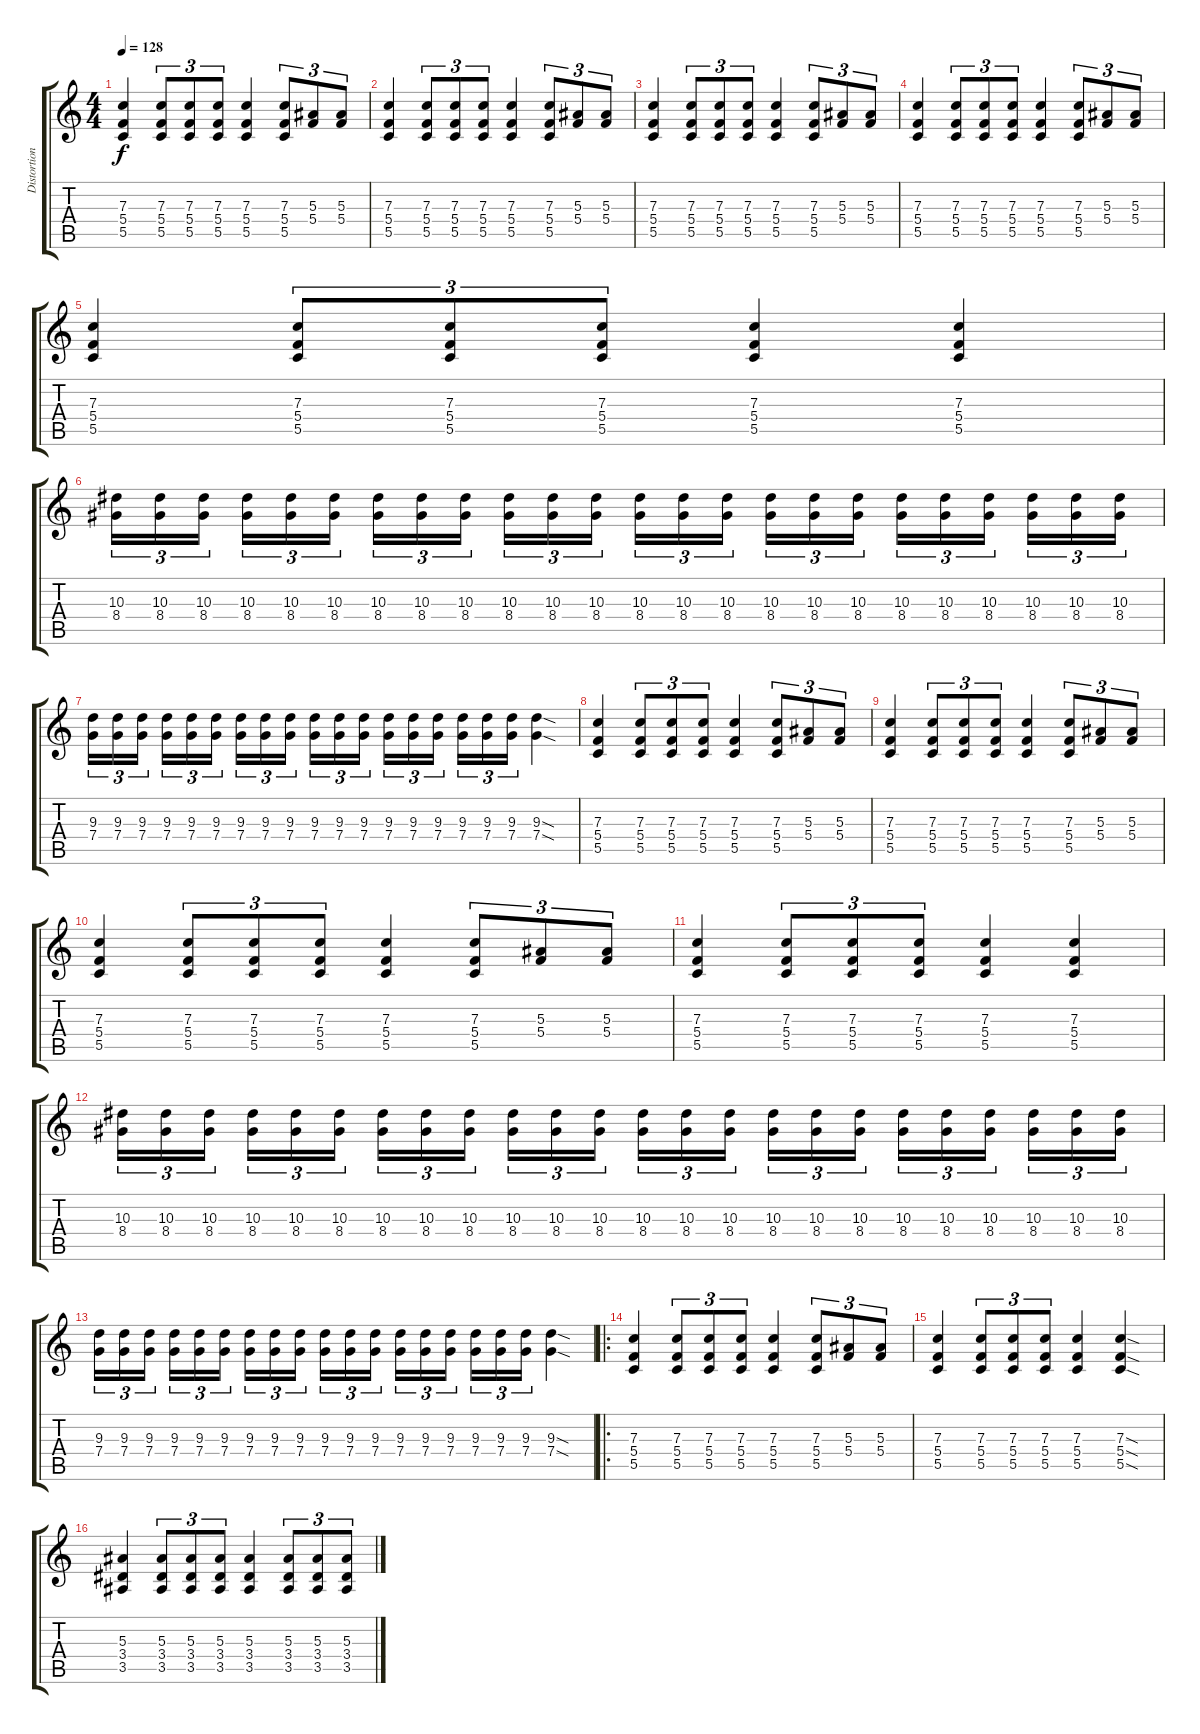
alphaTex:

\track ("Distortion Guitar 2" "Distortion") {instrument distortionguitar}
\staff {score tabs}
\tuning (D4 A3 F3 C3 G2 D2) {hide}
\ts (4 4)
\tempo 128
\clef g2
\ks c
(7.3 5.4 5.5).4{dy f} (7.3 5.4 5.5).8{tu (3 2)} (7.3 5.4 5.5).8{tu (3 2)} (7.3 5.4 5.5).8{tu (3 2)} (7.3 5.4 5.5).4 (7.3 5.4 5.5).8{tu (3 2)} (5.3 5.4).8{tu (3 2)} (5.3 5.4).8{tu (3 2)} |
(7.3 5.4 5.5).4 (7.3 5.4 5.5).8{tu (3 2)} (7.3 5.4 5.5).8{tu (3 2)} (7.3 5.4 5.5).8{tu (3 2)} (7.3 5.4 5.5).4 (7.3 5.4 5.5).8{tu (3 2)} (5.3 5.4).8{tu (3 2)} (5.3 5.4).8{tu (3 2)} |
(7.3 5.4 5.5).4 (7.3 5.4 5.5).8{tu (3 2)} (7.3 5.4 5.5).8{tu (3 2)} (7.3 5.4 5.5).8{tu (3 2)} (7.3 5.4 5.5).4 (7.3 5.4 5.5).8{tu (3 2)} (5.3 5.4).8{tu (3 2)} (5.3 5.4).8{tu (3 2)} |
(7.3 5.4 5.5).4 (7.3 5.4 5.5).8{tu (3 2)} (7.3 5.4 5.5).8{tu (3 2)} (7.3 5.4 5.5).8{tu (3 2)} (7.3 5.4 5.5).4 (7.3 5.4 5.5).8{tu (3 2)} (5.3 5.4).8{tu (3 2)} (5.3 5.4).8{tu (3 2)} |
(7.3 5.4 5.5).4 (7.3 5.4 5.5).8{tu (3 2)} (7.3 5.4 5.5).8{tu (3 2)} (7.3 5.4 5.5).8{tu (3 2)} (7.3 5.4 5.5).4 (7.3 5.4 5.5).4 |
(10.3 8.4).16{tu (3 2)} (10.3 8.4).16{tu (3 2)} (10.3 8.4).16{tu (3 2)} (10.3 8.4).16{tu (3 2)} (10.3 8.4).16{tu (3 2)} (10.3 8.4).16{tu (3 2)} (10.3 8.4).16{tu (3 2)} (10.3 8.4).16{tu (3 2)} (10.3 8.4).16{tu (3 2)} (10.3 8.4).16{tu (3 2)} (10.3 8.4).16{tu (3 2)} (10.3 8.4).16{tu (3 2)} (10.3 8.4).16{tu (3 2)} (10.3 8.4).16{tu (3 2)} (10.3 8.4).16{tu (3 2)} (10.3 8.4).16{tu (3 2)} (10.3 8.4).16{tu (3 2)} (10.3 8.4).16{tu (3 2)} (10.3 8.4).16{tu (3 2)} (10.3 8.4).16{tu (3 2)} (10.3 8.4).16{tu (3 2)} (10.3 8.4).16{tu (3 2)} (10.3 8.4).16{tu (3 2)} (10.3 8.4).16{tu (3 2)} |
(9.3 7.4).16{tu (3 2)} (9.3 7.4).16{tu (3 2)} (9.3 7.4).16{tu (3 2)} (9.3 7.4).16{tu (3 2)} (9.3 7.4).16{tu (3 2)} (9.3 7.4).16{tu (3 2)} (9.3 7.4).16{tu (3 2)} (9.3 7.4).16{tu (3 2)} (9.3 7.4).16{tu (3 2)} (9.3 7.4).16{tu (3 2)} (9.3 7.4).16{tu (3 2)} (9.3 7.4).16{tu (3 2)} (9.3 7.4).16{tu (3 2)} (9.3 7.4).16{tu (3 2)} (9.3 7.4).16{tu (3 2)} (9.3 7.4).16{tu (3 2)} (9.3 7.4).16{tu (3 2)} (9.3 7.4).16{tu (3 2)} (9.3{sod} 7.4{sod}).4 |
(7.3 5.4 5.5).4 (7.3 5.4 5.5).8{tu (3 2)} (7.3 5.4 5.5).8{tu (3 2)} (7.3 5.4 5.5).8{tu (3 2)} (7.3 5.4 5.5).4 (7.3 5.4 5.5).8{tu (3 2)} (5.3 5.4).8{tu (3 2)} (5.3 5.4).8{tu (3 2)} |
(7.3 5.4 5.5).4 (7.3 5.4 5.5).8{tu (3 2)} (7.3 5.4 5.5).8{tu (3 2)} (7.3 5.4 5.5).8{tu (3 2)} (7.3 5.4 5.5).4 (7.3 5.4 5.5).8{tu (3 2)} (5.3 5.4).8{tu (3 2)} (5.3 5.4).8{tu (3 2)} |
(7.3 5.4 5.5).4 (7.3 5.4 5.5).8{tu (3 2)} (7.3 5.4 5.5).8{tu (3 2)} (7.3 5.4 5.5).8{tu (3 2)} (7.3 5.4 5.5).4 (7.3 5.4 5.5).8{tu (3 2)} (5.3 5.4).8{tu (3 2)} (5.3 5.4).8{tu (3 2)} |
(7.3 5.4 5.5).4 (7.3 5.4 5.5).8{tu (3 2)} (7.3 5.4 5.5).8{tu (3 2)} (7.3 5.4 5.5).8{tu (3 2)} (7.3 5.4 5.5).4 (7.3 5.4 5.5).4 |
(10.3 8.4).16{tu (3 2)} (10.3 8.4).16{tu (3 2)} (10.3 8.4).16{tu (3 2)} (10.3 8.4).16{tu (3 2)} (10.3 8.4).16{tu (3 2)} (10.3 8.4).16{tu (3 2)} (10.3 8.4).16{tu (3 2)} (10.3 8.4).16{tu (3 2)} (10.3 8.4).16{tu (3 2)} (10.3 8.4).16{tu (3 2)} (10.3 8.4).16{tu (3 2)} (10.3 8.4).16{tu (3 2)} (10.3 8.4).16{tu (3 2)} (10.3 8.4).16{tu (3 2)} (10.3 8.4).16{tu (3 2)} (10.3 8.4).16{tu (3 2)} (10.3 8.4).16{tu (3 2)} (10.3 8.4).16{tu (3 2)} (10.3 8.4).16{tu (3 2)} (10.3 8.4).16{tu (3 2)} (10.3 8.4).16{tu (3 2)} (10.3 8.4).16{tu (3 2)} (10.3 8.4).16{tu (3 2)} (10.3 8.4).16{tu (3 2)} |
(9.3 7.4).16{tu (3 2)} (9.3 7.4).16{tu (3 2)} (9.3 7.4).16{tu (3 2)} (9.3 7.4).16{tu (3 2)} (9.3 7.4).16{tu (3 2)} (9.3 7.4).16{tu (3 2)} (9.3 7.4).16{tu (3 2)} (9.3 7.4).16{tu (3 2)} (9.3 7.4).16{tu (3 2)} (9.3 7.4).16{tu (3 2)} (9.3 7.4).16{tu (3 2)} (9.3 7.4).16{tu (3 2)} (9.3 7.4).16{tu (3 2)} (9.3 7.4).16{tu (3 2)} (9.3 7.4).16{tu (3 2)} (9.3 7.4).16{tu (3 2)} (9.3 7.4).16{tu (3 2)} (9.3 7.4).16{tu (3 2)} (9.3{sod} 7.4{sod}).4 |
\ro
(7.3 5.4 5.5).4 (7.3 5.4 5.5).8{tu (3 2)} (7.3 5.4 5.5).8{tu (3 2)} (7.3 5.4 5.5).8{tu (3 2)} (7.3 5.4 5.5).4 (7.3 5.4 5.5).8{tu (3 2)} (5.3 5.4).8{tu (3 2)} (5.3 5.4).8{tu (3 2)} |
(7.3 5.4 5.5).4 (7.3 5.4 5.5).8{tu (3 2)} (7.3 5.4 5.5).8{tu (3 2)} (7.3 5.4 5.5).8{tu (3 2)} (7.3 5.4 5.5).4 (7.3{sod} 5.4{sod} 5.5{sod}).4 |
(5.3 3.4 3.5).4 (5.3 3.4 3.5).8{tu (3 2)} (5.3 3.4 3.5).8{tu (3 2)} (5.3 3.4 3.5).8{tu (3 2)} (5.3 3.4 3.5).4 (5.3 3.4 3.5).8{tu (3 2)} (5.3 3.4 3.5).8{tu (3 2)} (5.3 3.4 3.5).8{tu (3 2)}
